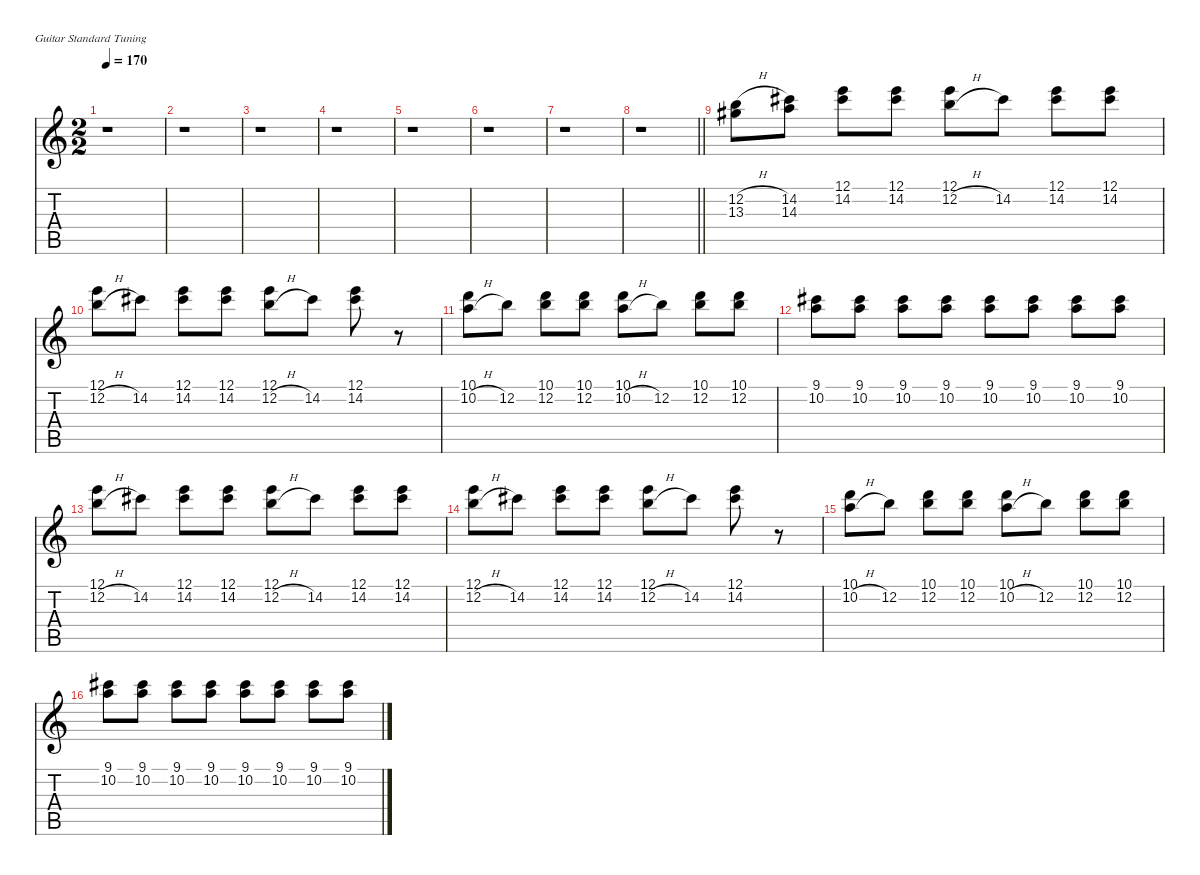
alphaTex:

\defaultSystemsLayout 4
\hideDynamics
\bracketExtendMode nobrackets
\singleTrackTrackNamePolicy hidden
\multiTrackTrackNamePolicy hidden
\firstSystemTrackNameMode fullname
\firstSystemTrackNameOrientation horizontal
\otherSystemsTrackNameOrientation horizontal
\track ("Electric guitar #2" "jz.guit.") {instrument electricguitarjazz}
\staff {score tabs}
\tuning (E4 B3 G3 D3 A2 E2)
\ts (2 2)
\tempo 170
\clef g2
\ks c
r.1{dy f beam Down} |
r.1{beam Down} |
r.1{beam Down} |
r.1{beam Down} |
r.1{beam Down} |
r.1{beam Down} |
r.1{beam Down} |
\barLineRight lightlight
r.1{beam Down} |
(12.2{h} 13.3{acc #}).8{beam Down} (14.2{acc #} 14.3).8{beam Down} (12.1 14.2{acc #}).8{beam Down} (12.1 14.2{acc #}).8{beam Down} (12.1 12.2{h}).8{beam Down} 14.2{acc #}.8{beam Down} (12.1 14.2{acc #}).8{beam Down} (12.1 14.2{acc #}).8{beam Down} |
(12.1 12.2{h}).8{beam Down} 14.2{acc #}.8{beam Down} (12.1 14.2{acc #}).8{beam Down} (12.1 14.2{acc #}).8{beam Down} (12.1 12.2{h}).8{beam Down} 14.2{acc #}.8{beam Down} (12.1 14.2{acc #}).8{beam Down} r.8{beam Down} |
(10.1 10.2{h}).8{beam Down} 12.2.8{beam Down} (10.1 12.2).8{beam Down} (10.1 12.2).8{beam Down} (10.1 10.2{h}).8{beam Down} 12.2.8{beam Down} (10.1 12.2).8{beam Down} (10.1 12.2).8{beam Down} |
(9.1{acc #} 10.2).8{beam Down} (9.1{acc #} 10.2).8{beam Down} (9.1{acc #} 10.2).8{beam Down} (9.1{acc #} 10.2).8{beam Down} (9.1{acc #} 10.2).8{beam Down} (9.1{acc #} 10.2).8{beam Down} (9.1{acc #} 10.2).8{beam Down} (9.1{acc #} 10.2).8{beam Down} |
(12.1 12.2{h}).8{beam Down} 14.2{acc #}.8{beam Down} (12.1 14.2{acc #}).8{beam Down} (12.1 14.2{acc #}).8{beam Down} (12.1 12.2{h}).8{beam Down} 14.2{acc #}.8{beam Down} (12.1 14.2{acc #}).8{beam Down} (12.1 14.2{acc #}).8{beam Down} |
(12.1 12.2{h}).8{beam Down} 14.2{acc #}.8{beam Down} (12.1 14.2{acc #}).8{beam Down} (12.1 14.2{acc #}).8{beam Down} (12.1 12.2{h}).8{beam Down} 14.2{acc #}.8{beam Down} (12.1 14.2{acc #}).8{beam Down} r.8{beam Down} |
(10.1 10.2{h}).8{beam Down} 12.2.8{beam Down} (10.1 12.2).8{beam Down} (10.1 12.2).8{beam Down} (10.1 10.2{h}).8{beam Down} 12.2.8{beam Down} (10.1 12.2).8{beam Down} (10.1 12.2).8{beam Down} |
(9.1{acc #} 10.2).8{beam Down} (9.1{acc #} 10.2).8{beam Down} (9.1{acc #} 10.2).8{beam Down} (9.1{acc #} 10.2).8{beam Down} (9.1{acc #} 10.2).8{beam Down} (9.1{acc #} 10.2).8{beam Down} (9.1{acc #} 10.2).8{beam Down} (9.1{acc #} 10.2).8{beam Down}
